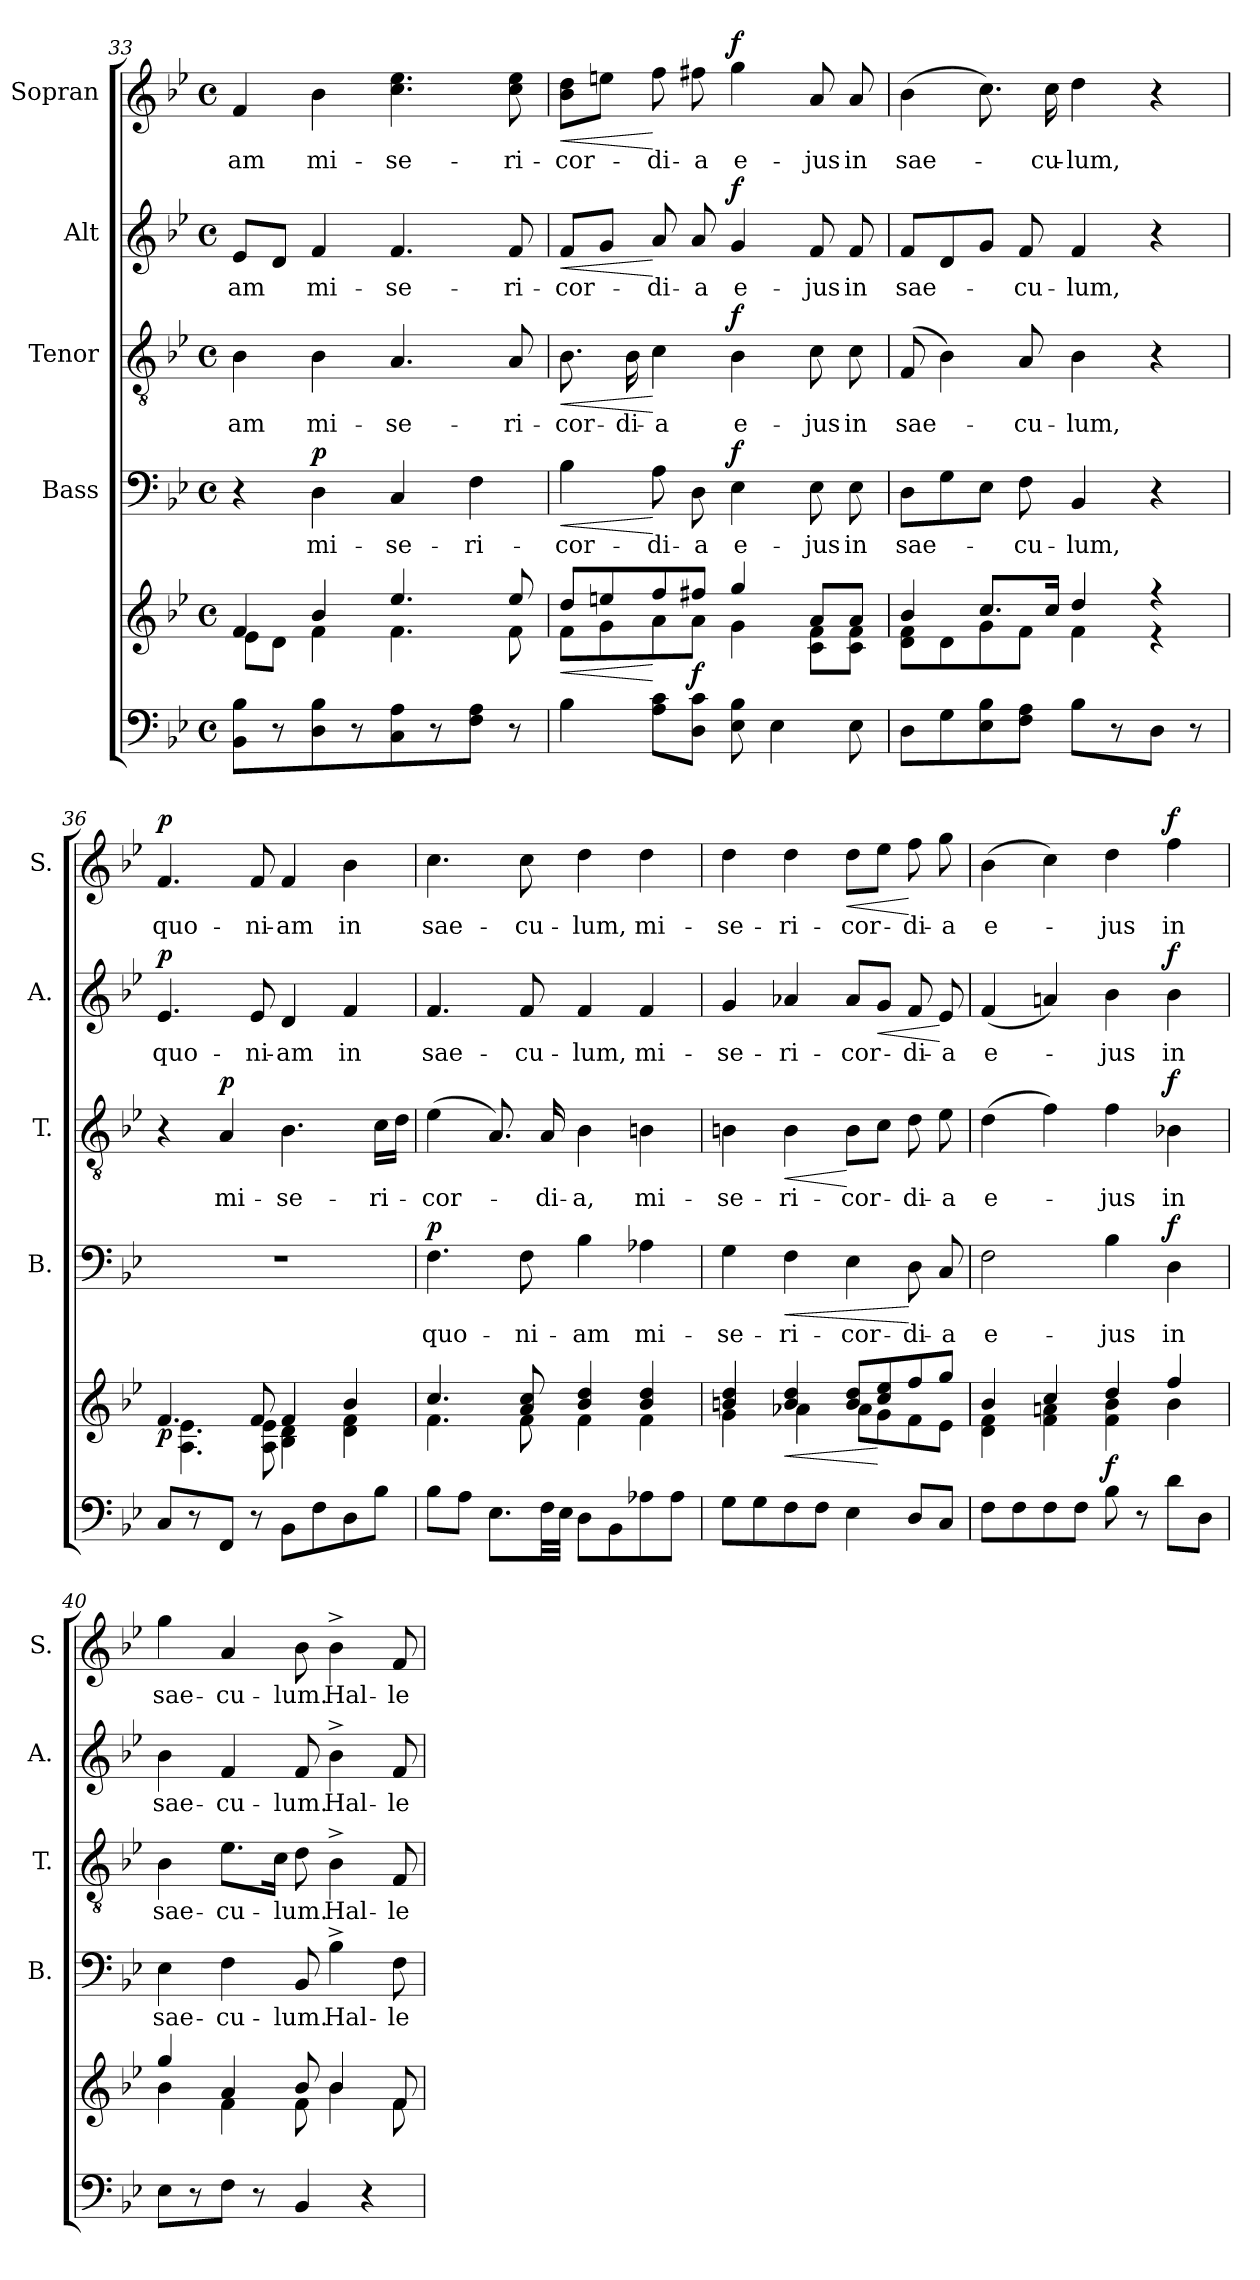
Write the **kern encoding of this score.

**kern	**kern	**dynam	**kern	**text	**dynam	**kern	**text	**dynam	**kern	**text	**dynam	**kern	**text	**dynam
*part5	*part5	*part5	*part4	*part4	*part4	*part3	*part3	*part3	*part2	*part2	*part2	*part1	*part1	*part1
*staff6	*staff5	*staff5/6	*staff4	*staff4	*staff4	*staff3	*staff3	*staff3	*staff2	*staff2	*staff2	*staff1	*staff1	*staff1
*	*	*	*I"Bass	*	*	*I"Tenor	*	*	*I"Alt	*	*	*I"Sopran	*	*
*	*	*	*I'B.	*	*	*I'T.	*	*	*I'A.	*	*	*I'S.	*	*
*clefF4	*clefG2	*	*clefF4	*	*	*clefGv2	*	*	*clefG2	*	*	*clefG2	*	*
*k[b-e-]	*k[b-e-]	*	*k[b-e-]	*	*	*k[b-e-]	*	*	*k[b-e-]	*	*	*k[b-e-]	*	*
*B-:	*B-:	*	*B-:	*	*	*B-:	*	*	*B-:	*	*	*B-:	*	*
*M4/4	*M4/4	*	*M4/4	*	*	*M4/4	*	*	*M4/4	*	*	*M4/4	*	*
*met(c)	*met(c)	*	*met(c)	*	*	*met(c)	*	*	*met(c)	*	*	*met(c)	*	*
=33	=33	=33	=33	=33	=33	=33	=33	=33	=33	=33	=33	=33	=33	=33
*	*^	*	*	*	*	*	*	*	*	*	*	*	*	*
!	!	!	!	!	!	!	!	!LO:LY:b	!	!	!LO:LY:b	!	!	!LO:LY:b	!
8BB-\ 8B-\L	4f/	8e-\L	.	4r	.	.	4B-\	-am	.	8e-/L	-am	.	4f/	-am	.
8r	.	8d\J	.	.	.	.	.	.	.	8d/J	.	.	.	.	.
!	!	!	!	!	!LO:LY:b	!LO:DY:a	!	!LO:LY:b	!	!	!LO:LY:b	!	!	!LO:LY:b	!
8D\ 8B-\	4b-/	4f\	.	4D\	mi-	p	4B-\	mi-	.	4f/	mi-	.	4b-\	mi-	.
8r	.	.	.	.	.	.	.	.	.	.	.	.	.	.	.
!	!	!	!	!	!LO:LY:b	!	!	!LO:LY:b	!	!	!LO:LY:b	!	!	!LO:LY:b	!
8C\ 8A\	4.ee-/	4.f\	.	4C/	-se-	.	4.A/	-se-	.	4.f/	-se-	.	4.cc\ 4.ee-\	-se-	.
8r	.	.	.	.	.	.	.	.	.	.	.	.	.	.	.
!	!	!	!	!	!LO:LY:b	!	!	!	!	!	!	!	!	!	!
8F\ 8A\J	.	.	.	4F\	-ri-	.	.	.	.	.	.	.	.	.	.
!	!	!	!	!	!	!	!	!LO:LY:b	!	!	!LO:LY:b	!	!	!LO:LY:b	!
8r	8ee-/	8f\	.	.	.	.	8A/	-ri-	.	8f/	-ri-	.	8cc\ 8ee-\	-ri-	.
=34	=34	=34	=34	=34	=34	=34	=34	=34	=34	=34	=34	=34	=34	=34	=34
!	!	!	!LO:HP:b	!	!LO:LY:b	!LO:HP:b	!	!LO:LY:b	!LO:HP:b	!	!LO:LY:b	!LO:HP:b	!	!LO:LY:b	!LO:HP:b
4B-\	8dd/L	8f\L	<	4B-\	-cor-	<	8.B-\	-cor-	<	8f/L	-cor-	<	8b-\ 8dd\L	-cor-	<
.	8een/	8g\	.	.	.	.	.	.	.	8g/J	.	.	8een\J	.	.
!	!	!	!	!	!	!	!	!LO:LY:b	!	!	!	!	!	!	!
.	.	.	.	.	.	.	16B-\	-di-	.	.	.	.	.	.	.
!	!	!	!	!	!LO:LY:b	!	!	!LO:LY:b	!	!	!LO:LY:b	!	!	!LO:LY:b	!
8A\ 8c\L	8ff/	8a\	[	8A\	-di-	[	4c\	-a	[	8a/	-di-	[	8ff\	-di-	[
!	!	!	!LO:DY:b	!	!LO:LY:b	!	!	!	!	!	!LO:LY:b	!	!	!LO:LY:b	!
8D\ 8c\J	8ff#X/J	8a\J	f	8D\	-a	.	.	.	.	8a/	-a	.	8ff#X\	-a	.
!	!	!	!	!	!LO:LY:b	!LO:DY:a	!	!LO:LY:b	!LO:DY:a	!	!LO:LY:b	!LO:DY:a	!	!LO:LY:b	!LO:DY:a
8E-\ 8B-\	4gg/	4g\	.	4E-\	e-	f	4B-\	e-	f	4g/	e-	f	4gg\	e-	f
4E-\	.	.	.	.	.	.	.	.	.	.	.	.	.	.	.
!	!	!	!	!	!LO:LY:b	!	!	!LO:LY:b	!	!	!LO:LY:b	!	!	!LO:LY:b	!
.	8a/L	8c\ 8f\L	.	8E-\	-jus	.	8c\	-jus	.	8f/	-jus	.	8a/	-jus	.
!	!	!	!	!	!LO:LY:b	!	!	!LO:LY:b	!	!	!LO:LY:b	!	!	!LO:LY:b	!
8E-\	8a/J	8c\ 8f\J	.	8E-\	in	.	8c\	in	.	8f/	in	.	8a/	in	.
=35	=35	=35	=35	=35	=35	=35	=35	=35	=35	=35	=35	=35	=35	=35	=35
!	!	!	!	!	!LO:LY:b	!	!	!LO:LY:b	!	!	!LO:LY:b	!	!	!LO:LY:b	!
8D\L	4b-/	8d\ 8f\L	.	8D\L	sae-	.	(8F/	sae-	.	8f/L	sae-	.	(>4b-\	sae-	.
8G\	.	8d\	.	8G\	.	.	4B-\)	.	.	8d/	.	.	.	.	.
8E-\ 8B-\	8.cc/L	8g\	.	8E-\J	.	.	.	.	.	8g/J	.	.	8.cc\)	.	.
!	!	!	!	!	!LO:LY:b	!	!	!LO:LY:b	!	!	!LO:LY:b	!	!	!	!
8F\ 8A\J	.	8f\J	.	8F\	-cu-	.	8A/	-cu-	.	8f/	-cu-	.	.	.	.
!	!	!	!	!	!	!	!	!	!	!	!	!	!	!LO:LY:b	!
.	16cc/Jk	.	.	.	.	.	.	.	.	.	.	.	16cc\	-cu-	.
!	!	!	!	!	!LO:LY:b	!	!	!LO:LY:b	!	!	!LO:LY:b	!	!	!LO:LY:b	!
8B-\L	4dd/	4f\	.	4BB-/	-lum,	.	4B-\	-lum,	.	4f/	-lum,	.	4dd\	-lum,	.
8r	.	.	.	.	.	.	.	.	.	.	.	.	.	.	.
8D\J	4r	4r	.	4r	.	.	4r	.	.	4r	.	.	4r	.	.
8r	.	.	.	.	.	.	.	.	.	.	.	.	.	.	.
=36	=36	=36	=36	=36	=36	=36	=36	=36	=36	=36	=36	=36	=36	=36	=36
!	!	!	!LO:DY:b	!	!	!	!	!	!	!	!LO:LY:b	!LO:DY:a	!	!LO:LY:b	!LO:DY:a
8C/L	4.f/	4.A\ 4.e-\	p	1r	.	.	4r	.	.	4.e-/	quo-	p	4.f/	quo-	p
8r	.	.	.	.	.	.	.	.	.	.	.	.	.	.	.
!	!	!	!	!	!	!	!	!LO:LY:b	!LO:DY:a	!	!	!	!	!	!
8FF/J	.	.	.	.	.	.	4A/	mi-	p	.	.	.	.	.	.
!	!	!	!	!	!	!	!	!	!	!	!LO:LY:b	!	!	!LO:LY:b	!
8r	8f/	8A\ 8e-\	.	.	.	.	.	.	.	8e-/	-ni-	.	8f/	-ni-	.
!	!	!	!	!	!	!	!	!LO:LY:b	!	!	!LO:LY:b	!	!	!LO:LY:b	!
8BB-\L	4f/	4B-\ 4d\	.	.	.	.	4.B-\	-se-	.	4d/	-am	.	4f/	-am	.
8F\	.	.	.	.	.	.	.	.	.	.	.	.	.	.	.
!	!	!	!	!	!	!	!	!	!	!	!LO:LY:b	!	!	!LO:LY:b	!
8D\	4b-/	4d\ 4f\	.	.	.	.	.	.	.	4f/	in	.	4b-\	in	.
!	!	!	!	!	!	!	!	!LO:LY:b	!	!	!	!	!	!	!
8B-\J	.	.	.	.	.	.	16c\LL	-ri-	.	.	.	.	.	.	.
.	.	.	.	.	.	.	16d\JJ	.	.	.	.	.	.	.	.
!!LO:PB:g=z
=37	=37	=37	=37	=37	=37	=37	=37	=37	=37	=37	=37	=37	=37	=37	=37
!	!	!	!	!	!LO:LY:b	!LO:DY:a	!	!LO:LY:b	!	!	!LO:LY:b	!	!	!LO:LY:b	!
8B-\L	4.cc/	4.f\	.	4.F\	quo-	p	(>4e-\	-cor-	.	4.f/	sae-	.	4.cc\	sae-	.
8A\J	.	.	.	.	.	.	.	.	.	.	.	.	.	.	.
8.E-\L	.	.	.	.	.	.	8.A/)	.	.	.	.	.	.	.	.
!	!	!	!	!	!LO:LY:b	!	!	!	!	!	!LO:LY:b	!	!	!LO:LY:b	!
.	8a/ 8cc/	8f\	.	8F\	-ni-	.	.	.	.	8f/	-cu-	.	8cc\	-cu-	.
!	!	!	!	!	!	!	!	!LO:LY:b	!	!	!	!	!	!	!
32F\LL	.	.	.	.	.	.	16A/	-di-	.	.	.	.	.	.	.
32E-\JJJ	.	.	.	.	.	.	.	.	.	.	.	.	.	.	.
!	!	!	!	!	!LO:LY:b	!	!	!LO:LY:b	!	!	!LO:LY:b	!	!	!LO:LY:b	!
8D\L	4b-/ 4dd/	4f\	.	4B-\	-am	.	4B-\	-a,	.	4f/	-lum,	.	4dd\	-lum,	.
8BB-\	.	.	.	.	.	.	.	.	.	.	.	.	.	.	.
!	!	!	!	!	!LO:LY:b	!	!	!LO:LY:b	!	!	!LO:LY:b	!	!	!LO:LY:b	!
8A-X\	4b-/ 4dd/	4f\	.	4A-X\	mi-	.	4Bn\	mi-	.	4f/	mi-	.	4dd\	mi-	.
8A-\J	.	.	.	.	.	.	.	.	.	.	.	.	.	.	.
=38	=38	=38	=38	=38	=38	=38	=38	=38	=38	=38	=38	=38	=38	=38	=38
!	!	!	!	!	!LO:LY:b	!	!	!LO:LY:b	!	!	!LO:LY:b	!	!	!LO:LY:b	!
8G\L	4bn/ 4dd/	4g\	.	4G\	-se-	.	4Bn\	-se-	.	4g/	-se-	.	4dd\	-se-	.
8G\	.	.	.	.	.	.	.	.	.	.	.	.	.	.	.
!	!	!	!LO:HP:b	!	!LO:LY:b	!LO:HP:b	!	!LO:LY:b	!LO:HP:b	!	!LO:LY:b	!	!	!LO:LY:b	!
8F\	4b/ 4dd/	4a-X\	<	4F\	-ri-	<	4B\	-ri-	<	4a-X/	-ri-	.	4dd\	-ri-	.
8F\J	.	.	.	.	.	.	.	.	.	.	.	.	.	.	.
!	!	!	!	!	!LO:LY:b	!	!	!LO:LY:b	!	!	!LO:LY:b	!	!	!LO:LY:b	!LO:HP:b
4E-\	8b/ 8dd/L	8a-\L	.	4E-\	-cor-	.	8B\L	-cor-	[	8a-/L	-cor-	.	8dd\L	-cor-	<
!	!	!	!	!	!	!	!	!	!	!	!	!LO:HP:b	!	!	!
.	8cc/ 8ee-/	8g\	[	.	.	.	8c\J	.	.	8g/J	.	<	8ee-\J	.	.
!	!	!	!	!	!LO:LY:b	!	!	!LO:LY:b	!	!	!LO:LY:b	!	!	!LO:LY:b	!
8D/L	8ff/	8f\	.	8D\	-di-	[	8d\	-di-	.	8f/	-di-	.	8ff\	-di-	[
!	!	!	!	!	!LO:LY:b	!	!	!LO:LY:b	!	!	!LO:LY:b	!	!	!LO:LY:b	!
8C/J	8gg/J	8e-\J	.	8C/	-a	.	8e-\	-a	.	8e-/	-a	[	8gg\	-a	.
=39	=39	=39	=39	=39	=39	=39	=39	=39	=39	=39	=39	=39	=39	=39	=39
!	!	!	!	!	!LO:LY:b	!	!	!LO:LY:b	!	!	!LO:LY:b	!	!	!LO:LY:b	!
8F\L	4b-/	4d\ 4f\	.	2F\	e-	.	(>4d\	e-	.	(<4f/	e-	.	(>4b-\	e-	.
8F\	.	.	.	.	.	.	.	.	.	.	.	.	.	.	.
8F\	4cc/	4f\ 4an\	.	.	.	.	4f\)	.	.	4an/)	.	.	4cc\)	.	.
8F\J	.	.	.	.	.	.	.	.	.	.	.	.	.	.	.
!	!	!	!LO:DY:b	!	!LO:LY:b	!	!	!LO:LY:b	!	!	!LO:LY:b	!	!	!LO:LY:b	!
8B-\	4dd/	4f\ 4b-\	f	4B-\	-jus	.	4f\	-jus	.	4b-\	-jus	.	4dd\	-jus	.
8r	.	.	.	.	.	.	.	.	.	.	.	.	.	.	.
!	!	!	!	!	!LO:LY:b	!LO:DY:a	!	!LO:LY:b	!LO:DY:a	!	!LO:LY:b	!LO:DY:a	!	!LO:LY:b	!LO:DY:a
8d\L	4ff/	4b-\	.	4D\	in	f	4B-X\	in	f	4b-\	in	f	4ff\	in	f
8D\J	.	.	.	.	.	.	.	.	.	.	.	.	.	.	.
=40	=40	=40	=40	=40	=40	=40	=40	=40	=40	=40	=40	=40	=40	=40	=40
!	!	!	!	!	!LO:LY:b	!	!	!LO:LY:b	!	!	!LO:LY:b	!	!	!LO:LY:b	!
8E-\L	4gg/	4b-\	.	4E-\	sae-	.	4B-\	sae-	.	4b-\	sae-	.	4gg\	sae-	.
8r	.	.	.	.	.	.	.	.	.	.	.	.	.	.	.
!	!	!	!	!	!LO:LY:b	!	!	!LO:LY:b	!	!	!LO:LY:b	!	!	!LO:LY:b	!
8F\J	4a/	4f\	.	4F\	-cu-	.	8.e-\L	-cu-	.	4f/	-cu-	.	4a/	-cu-	.
8r	.	.	.	.	.	.	.	.	.	.	.	.	.	.	.
.	.	.	.	.	.	.	16c\Jk	.	.	.	.	.	.	.	.
!	!	!	!	!	!LO:LY:b	!	!	!LO:LY:b	!	!	!LO:LY:b	!	!	!LO:LY:b	!
4BB-/	8b-/	8f\	.	8BB-/	-lum.	.	8d\	-lum.	.	8f/	-lum.	.	8b-\	-lum.	.
!	!	!	!	!	!LO:LY:b	!	!	!LO:LY:b	!	!	!LO:LY:b	!	!	!LO:LY:b	!
.	4b-/	4b-\	.	4B-^>\	Hal-	.	4B-^>\	Hal-	.	4b-^>\	Hal-	.	4b-^>\	Hal-	.
4r	.	.	.	.	.	.	.	.	.	.	.	.	.	.	.
!	!	!	!	!	!LO:LY:b	!	!	!LO:LY:b	!	!	!LO:LY:b	!	!	!LO:LY:b	!
.	8f/	8f\	.	8F\	-le-	.	8F/	-le-	.	8f/	-le-	.	8f/	-le-	.
*	*v	*v	*	*	*	*	*	*	*	*	*	*	*	*	*
=	=	=	=	=	=	=	=	=	=	=	=	=	=	=
*-	*-	*-	*-	*-	*-	*-	*-	*-	*-	*-	*-	*-	*-	*-
